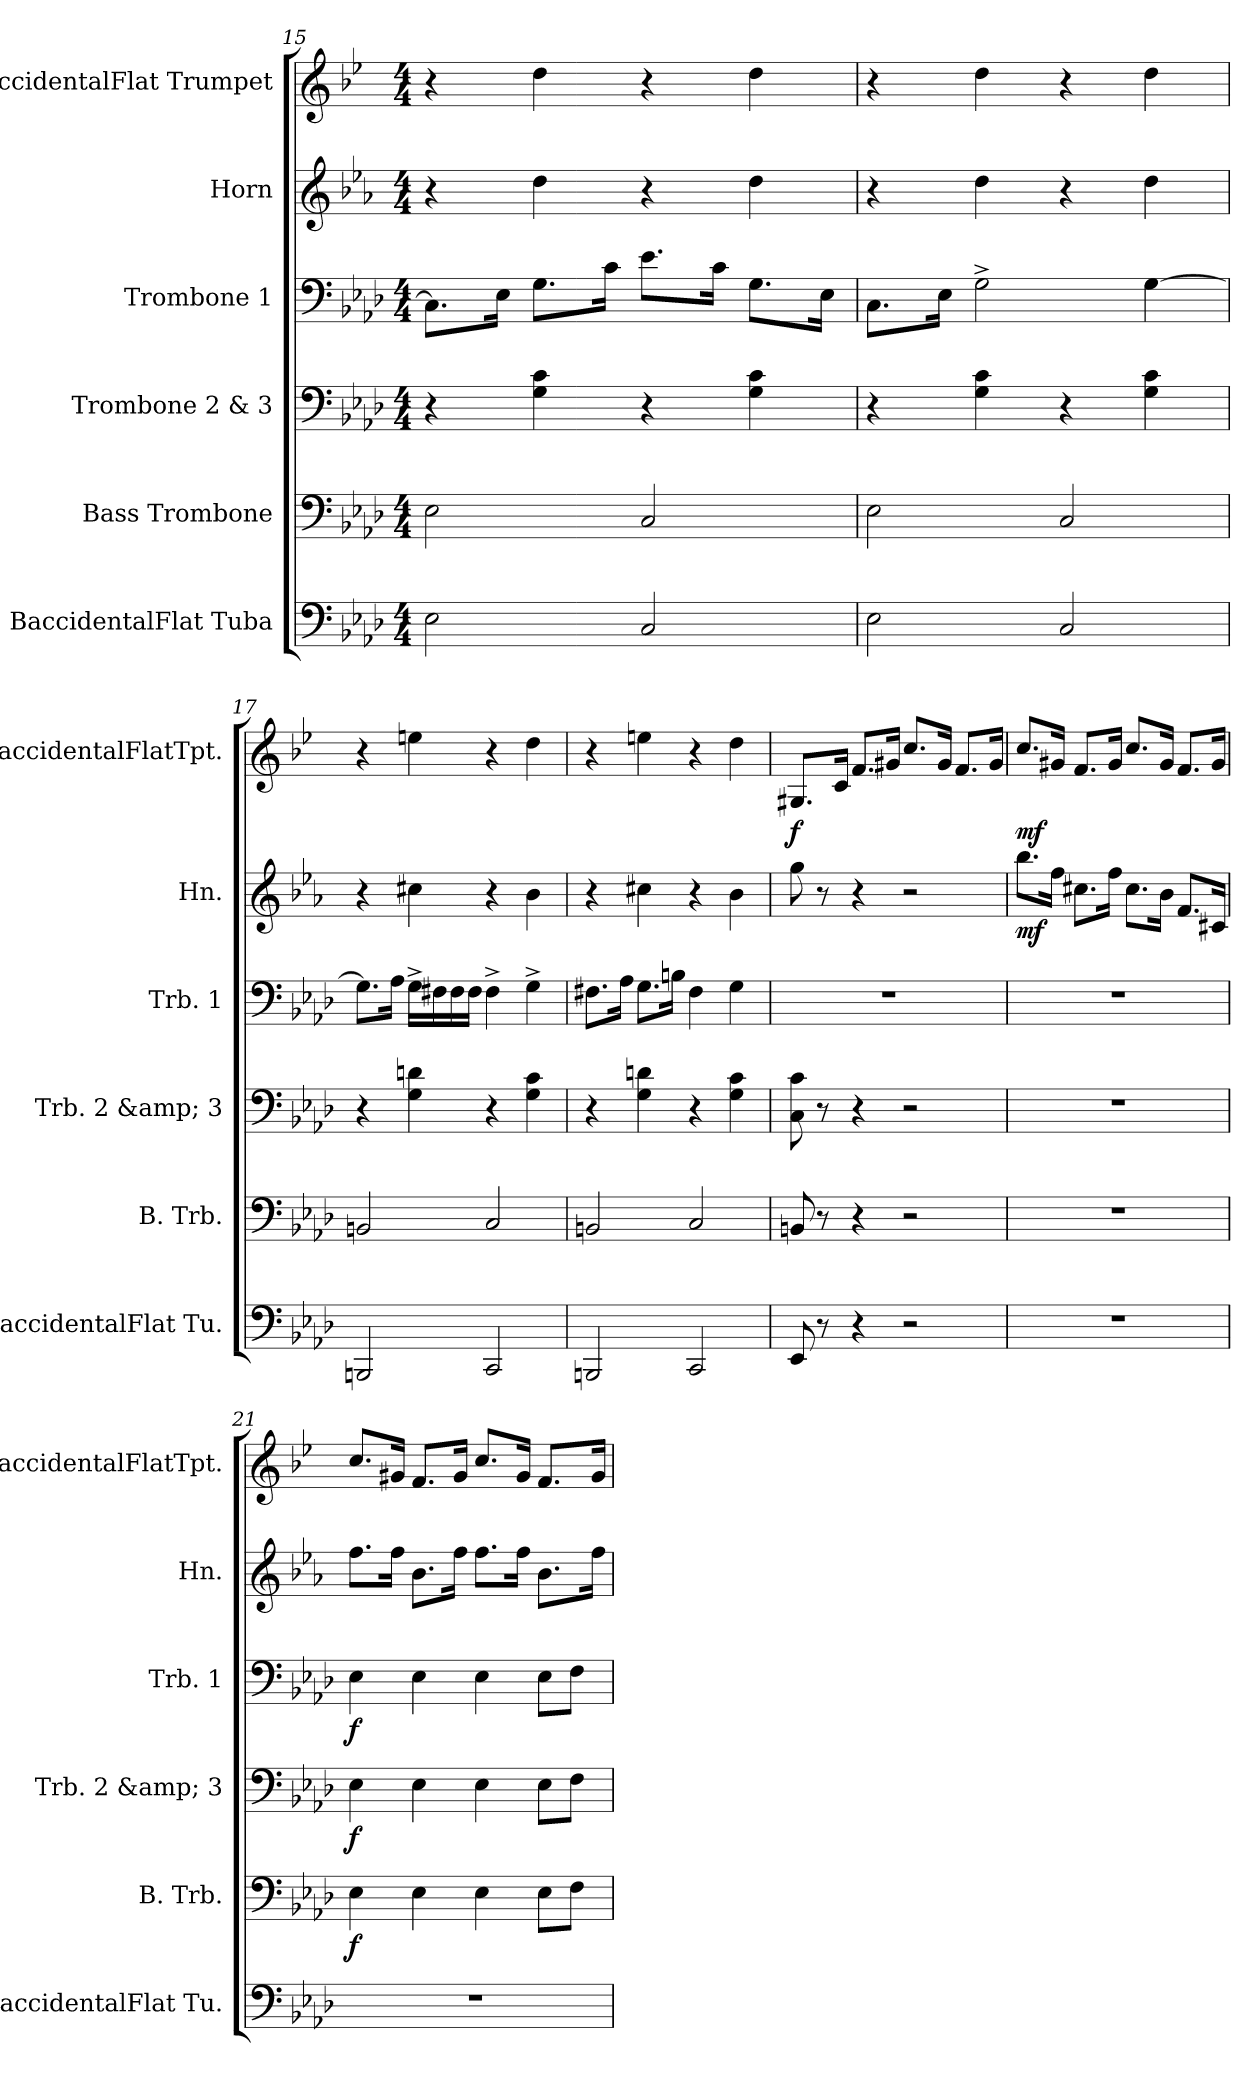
**kern	**kern	**dynam	**kern	**dynam	**kern	**dynam	**kern	**dynam	**kern	**dynam
*part6	*part5	*part5	*part4	*part4	*part3	*part3	*part2	*part2	*part1	*part1
*staff6	*staff5	*staff5	*staff4	*staff4	*staff3	*staff3	*staff2	*staff2	*staff1	*staff1
*I"BaccidentalFlat Tuba	*I"Bass Trombone	*	*I"Trombone 2 &amp; 3	*	*I"Trombone 1	*	*I"Horn	*	*I"BaccidentalFlat Trumpet	*
*I'BaccidentalFlat Tu.	*I'B. Trb.	*	*I'Trb. 2 &amp; 3	*	*I'Trb. 1	*	*I'Hn.	*	*I'BaccidentalFlatTpt.	*
*clefF4	*clefF4	*	*clefF4	*	*clefF4	*	*clefG2	*	*clefG2	*
*	*	*	*	*	*	*	*ITrd4c7	*	*ITrd1c2	*
*k[b-e-a-d-]	*k[b-e-a-d-]	*	*k[b-e-a-d-]	*	*k[b-e-a-d-]	*	*k[b-e-a-d-]	*	*k[b-e-a-d-]	*
*M4/4	*M4/4	*	*M4/4	*	*M4/4	*	*M4/4	*	*M4/4	*
=15	=15	=15	=15	=15	=15	=15	=15	=15	=15	=15
2E-\	2E-\	.	4r	.	8.C\L]	.	4r	.	4r	.
.	.	.	.	.	16E-\Jk	.	.	.	.	.
.	.	.	4G\ 4c\	.	8.G\L	.	4g\	.	4cc\	.
.	.	.	.	.	16c\Jk	.	.	.	.	.
2C/	2C/	.	4r	.	8.e-\L	.	4r	.	4r	.
.	.	.	.	.	16c\Jk	.	.	.	.	.
.	.	.	4G\ 4c\	.	8.G\L	.	4g\	.	4cc\	.
.	.	.	.	.	16E-\Jk	.	.	.	.	.
=16	=16	=16	=16	=16	=16	=16	=16	=16	=16	=16
2E-\	2E-\	.	4r	.	8.C\L	.	4r	.	4r	.
.	.	.	.	.	16E-\Jk	.	.	.	.	.
.	.	.	4G\ 4c\	.	2G^\	.	4g\	.	4cc\	.
2C/	2C/	.	4r	.	.	.	4r	.	4r	.
.	.	.	4G\ 4c\	.	[4G\	.	4g\	.	4cc\	.
!!LO:PB:g=z
=17	=17	=17	=17	=17	=17	=17	=17	=17	=17	=17
2BBBn/	2BBn/	.	4r	.	8.G\L]	.	4r	.	4r	.
.	.	.	.	.	16A-\Jk	.	.	.	.	.
.	.	.	4G\ 4dn\	.	16G^\LL	.	4f#X\	.	4ddn\	.
.	.	.	.	.	16F#X\	.	.	.	.	.
.	.	.	.	.	16F#\	.	.	.	.	.
.	.	.	.	.	16F#\JJ	.	.	.	.	.
2CC/	2C/	.	4r	.	4F#^\	.	4r	.	4r	.
.	.	.	4G\ 4c\	.	4G^\	.	4e-\	.	4cc\	.
=18	=18	=18	=18	=18	=18	=18	=18	=18	=18	=18
2BBBn/	2BBn/	.	4r	.	8.F#X\L	.	4r	.	4r	.
.	.	.	.	.	16A-\Jk	.	.	.	.	.
.	.	.	4G\ 4dn\	.	8.G\L	.	4f#X\	.	4ddn\	.
.	.	.	.	.	16Bn\Jk	.	.	.	.	.
2CC/	2C/	.	4r	.	4F#\	.	4r	.	4r	.
.	.	.	4G\ 4c\	.	4G\	.	4e-\	.	4cc\	.
=19	=19	=19	=19	=19	=19	=19	=19	=19	=19	=19
!	!	!	!	!	!	!	!	!	!	!LO:DY:b
8EE-/	8BBn/	.	8C\ 8c\	.	1r	.	8cc\	.	8.F#X/L	f
8r	8r	.	8r	.	.	.	8r	.	.	.
.	.	.	.	.	.	.	.	.	16B-/Jk	.
4r	4r	.	4r	.	.	.	4r	.	8.e-/L	.
.	.	.	.	.	.	.	.	.	16f#X/Jk	.
2r	2r	.	2r	.	.	.	2r	.	8.b-/L	.
.	.	.	.	.	.	.	.	.	16f#/Jk	.
.	.	.	.	.	.	.	.	.	8.e-/L	.
.	.	.	.	.	.	.	.	.	16f#/Jk	.
!!LO:LB:g=z
=20	=20	=20	=20	=20	=20	=20	=20	=20	=20	=20
!	!	!	!	!	!	!	!	!LO:DY:b	!	!LO:DY:b
1r	1r	.	1r	.	1r	.	8.ee-\L	mf	8.b-/L	mf
.	.	.	.	.	.	.	16b-\Jk	.	16f#X/Jk	.
.	.	.	.	.	.	.	8.f#X\L	.	8.e-/L	.
.	.	.	.	.	.	.	16b-\Jk	.	16f#/Jk	.
.	.	.	.	.	.	.	8.f#\L	.	8.b-/L	.
.	.	.	.	.	.	.	16e-\Jk	.	16f#/Jk	.
.	.	.	.	.	.	.	8.B-/L	.	8.e-/L	.
.	.	.	.	.	.	.	16F#X/Jk	.	16f#/Jk	.
=21	=21	=21	=21	=21	=21	=21	=21	=21	=21	=21
!	!	!LO:DY:b	!	!LO:DY:b	!	!LO:DY:b	!	!	!	!
1r	4E-\	f	4E-\	f	4E-\	f	8.b-\L	.	8.b-/L	.
.	.	.	.	.	.	.	16b-\Jk	.	16f#X/Jk	.
.	4E-\	.	4E-\	.	4E-\	.	8.e-\L	.	8.e-/L	.
.	.	.	.	.	.	.	16b-\Jk	.	16f#/Jk	.
.	4E-\	.	4E-\	.	4E-\	.	8.b-\L	.	8.b-/L	.
.	.	.	.	.	.	.	16b-\Jk	.	16f#/Jk	.
.	8E-\L	.	8E-\L	.	8E-\L	.	8.e-\L	.	8.e-/L	.
.	8F\J	.	8F\J	.	8F\J	.	.	.	.	.
.	.	.	.	.	.	.	16b-\Jk	.	16f#/Jk	.
=	=	=	=	=	=	=	=	=	=	=
*-	*-	*-	*-	*-	*-	*-	*-	*-	*-	*-
